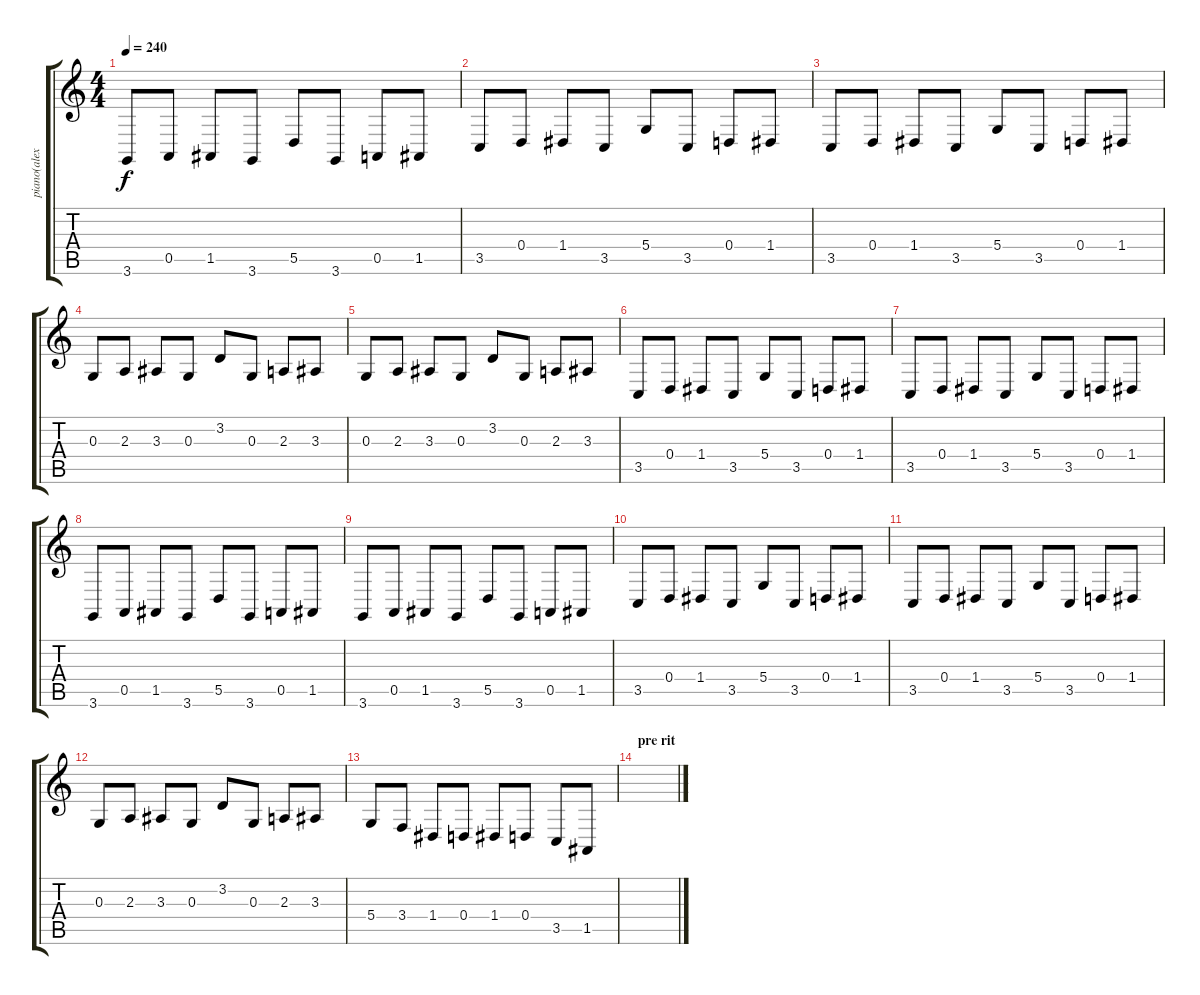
\track ("piano(alex stariopoli)" "piano(alex") {instrument acousticgrandpiano}
\staff {score tabs}
\tuning (E4 B3 G3 D3 A2 E2) {hide}
\ts (4 4)
\tempo 240
\clef g2
\ks c
3.6.8{dy f} 0.5.8 1.5.8 3.6.8 5.5.8 3.6.8 0.5.8 1.5.8 |
3.5.8 0.4.8 1.4.8 3.5.8 5.4.8 3.5.8 0.4.8 1.4.8 |
3.5.8 0.4.8 1.4.8 3.5.8 5.4.8 3.5.8 0.4.8 1.4.8 |
0.3.8 2.3.8 3.3.8 0.3.8 3.2.8 0.3.8 2.3.8 3.3.8 |
0.3.8 2.3.8 3.3.8 0.3.8 3.2.8 0.3.8 2.3.8 3.3.8 |
3.5.8 0.4.8 1.4.8 3.5.8 5.4.8 3.5.8 0.4.8 1.4.8 |
3.5.8 0.4.8 1.4.8 3.5.8 5.4.8 3.5.8 0.4.8 1.4.8 |
3.6.8 0.5.8 1.5.8 3.6.8 5.5.8 3.6.8 0.5.8 1.5.8 |
3.6.8 0.5.8 1.5.8 3.6.8 5.5.8 3.6.8 0.5.8 1.5.8 |
3.5.8 0.4.8 1.4.8 3.5.8 5.4.8 3.5.8 0.4.8 1.4.8 |
3.5.8 0.4.8 1.4.8 3.5.8 5.4.8 3.5.8 0.4.8 1.4.8 |
0.3.8 2.3.8 3.3.8 0.3.8 3.2.8 0.3.8 2.3.8 3.3.8 |
5.4.8 3.4.8 1.4.8 0.4.8 1.4.8 0.4.8 3.5.8 1.5.8 |
\section ("" "pre rit")
